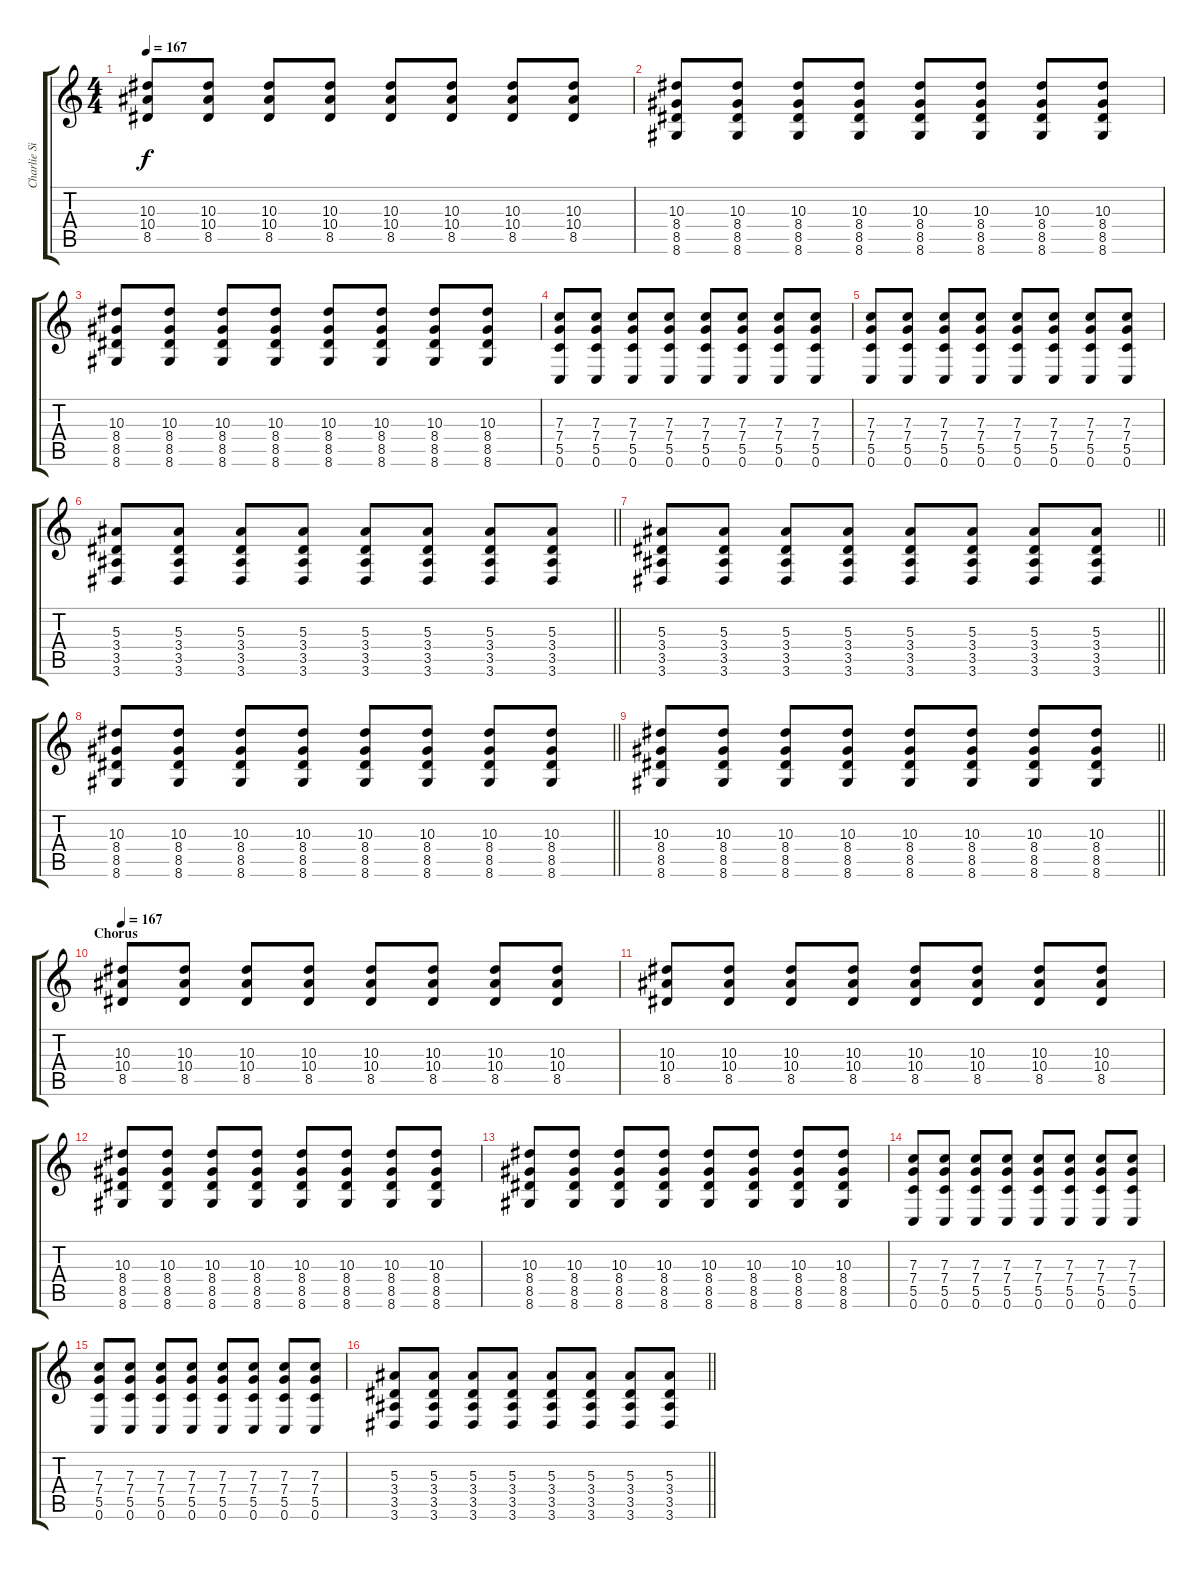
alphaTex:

\track ("Charlie Simpson" "Charlie Si") {instrument distortionguitar}
\staff {score tabs}
\tuning (D4 A3 F3 C3 G2 C2) {hide}
\ts (4 4)
\tempo 167
\clef g2
\ks c
(10.3 10.4 8.5).8{dy f} (10.3 10.4 8.5).8 (10.3 10.4 8.5).8 (10.3 10.4 8.5).8 (10.3 10.4 8.5).8 (10.3 10.4 8.5).8 (10.3 10.4 8.5).8 (10.3 10.4 8.5).8 |
(10.3 8.4 8.5 8.6).8 (10.3 8.4 8.5 8.6).8 (10.3 8.4 8.5 8.6).8 (10.3 8.4 8.5 8.6).8 (10.3 8.4 8.5 8.6).8 (10.3 8.4 8.5 8.6).8 (10.3 8.4 8.5 8.6).8 (10.3 8.4 8.5 8.6).8 |
(10.3 8.4 8.5 8.6).8 (10.3 8.4 8.5 8.6).8 (10.3 8.4 8.5 8.6).8 (10.3 8.4 8.5 8.6).8 (10.3 8.4 8.5 8.6).8 (10.3 8.4 8.5 8.6).8 (10.3 8.4 8.5 8.6).8 (10.3 8.4 8.5 8.6).8 |
(7.3 7.4 5.5 0.6).8 (7.3 7.4 5.5 0.6).8 (7.3 7.4 5.5 0.6).8 (7.3 7.4 5.5 0.6).8 (7.3 7.4 5.5 0.6).8 (7.3 7.4 5.5 0.6).8 (7.3 7.4 5.5 0.6).8 (7.3 7.4 5.5 0.6).8 |
(7.3 7.4 5.5 0.6).8 (7.3 7.4 5.5 0.6).8 (7.3 7.4 5.5 0.6).8 (7.3 7.4 5.5 0.6).8 (7.3 7.4 5.5 0.6).8 (7.3 7.4 5.5 0.6).8 (7.3 7.4 5.5 0.6).8 (7.3 7.4 5.5 0.6).8 |
\barLineRight lightlight
(5.3 3.4 3.5 3.6).8 (5.3 3.4 3.5 3.6).8 (5.3 3.4 3.5 3.6).8 (5.3 3.4 3.5 3.6).8 (5.3 3.4 3.5 3.6).8 (5.3 3.4 3.5 3.6).8 (5.3 3.4 3.5 3.6).8 (5.3 3.4 3.5 3.6).8 |
\barLineRight lightlight
(5.3 3.4 3.5 3.6).8 (5.3 3.4 3.5 3.6).8 (5.3 3.4 3.5 3.6).8 (5.3 3.4 3.5 3.6).8 (5.3 3.4 3.5 3.6).8 (5.3 3.4 3.5 3.6).8 (5.3 3.4 3.5 3.6).8 (5.3 3.4 3.5 3.6).8 |
\barLineRight lightlight
(10.3 8.4 8.5 8.6).8 (10.3 8.4 8.5 8.6).8 (10.3 8.4 8.5 8.6).8 (10.3 8.4 8.5 8.6).8 (10.3 8.4 8.5 8.6).8 (10.3 8.4 8.5 8.6).8 (10.3 8.4 8.5 8.6).8 (10.3 8.4 8.5 8.6).8 |
\barLineRight lightlight
(10.3 8.4 8.5 8.6).8 (10.3 8.4 8.5 8.6).8 (10.3 8.4 8.5 8.6).8 (10.3 8.4 8.5 8.6).8 (10.3 8.4 8.5 8.6).8 (10.3 8.4 8.5 8.6).8 (10.3 8.4 8.5 8.6).8 (10.3 8.4 8.5 8.6).8 |
\section ("" "Chorus")
\tempo 167
(10.3 10.4 8.5).8{volume 16 instrument distortionguitar} (10.3 10.4 8.5).8 (10.3 10.4 8.5).8 (10.3 10.4 8.5).8 (10.3 10.4 8.5).8 (10.3 10.4 8.5).8 (10.3 10.4 8.5).8 (10.3 10.4 8.5).8 |
(10.3 10.4 8.5).8 (10.3 10.4 8.5).8 (10.3 10.4 8.5).8 (10.3 10.4 8.5).8 (10.3 10.4 8.5).8 (10.3 10.4 8.5).8 (10.3 10.4 8.5).8 (10.3 10.4 8.5).8 |
(10.3 8.4 8.5 8.6).8 (10.3 8.4 8.5 8.6).8 (10.3 8.4 8.5 8.6).8 (10.3 8.4 8.5 8.6).8 (10.3 8.4 8.5 8.6).8 (10.3 8.4 8.5 8.6).8 (10.3 8.4 8.5 8.6).8 (10.3 8.4 8.5 8.6).8 |
(10.3 8.4 8.5 8.6).8 (10.3 8.4 8.5 8.6).8 (10.3 8.4 8.5 8.6).8 (10.3 8.4 8.5 8.6).8 (10.3 8.4 8.5 8.6).8 (10.3 8.4 8.5 8.6).8 (10.3 8.4 8.5 8.6).8 (10.3 8.4 8.5 8.6).8 |
(7.3 7.4 5.5 0.6).8 (7.3 7.4 5.5 0.6).8 (7.3 7.4 5.5 0.6).8 (7.3 7.4 5.5 0.6).8 (7.3 7.4 5.5 0.6).8 (7.3 7.4 5.5 0.6).8 (7.3 7.4 5.5 0.6).8 (7.3 7.4 5.5 0.6).8 |
(7.3 7.4 5.5 0.6).8 (7.3 7.4 5.5 0.6).8 (7.3 7.4 5.5 0.6).8 (7.3 7.4 5.5 0.6).8 (7.3 7.4 5.5 0.6).8 (7.3 7.4 5.5 0.6).8 (7.3 7.4 5.5 0.6).8 (7.3 7.4 5.5 0.6).8 |
\barLineRight lightlight
(5.3 3.4 3.5 3.6).8 (5.3 3.4 3.5 3.6).8 (5.3 3.4 3.5 3.6).8 (5.3 3.4 3.5 3.6).8 (5.3 3.4 3.5 3.6).8 (5.3 3.4 3.5 3.6).8 (5.3 3.4 3.5 3.6).8 (5.3 3.4 3.5 3.6).8
